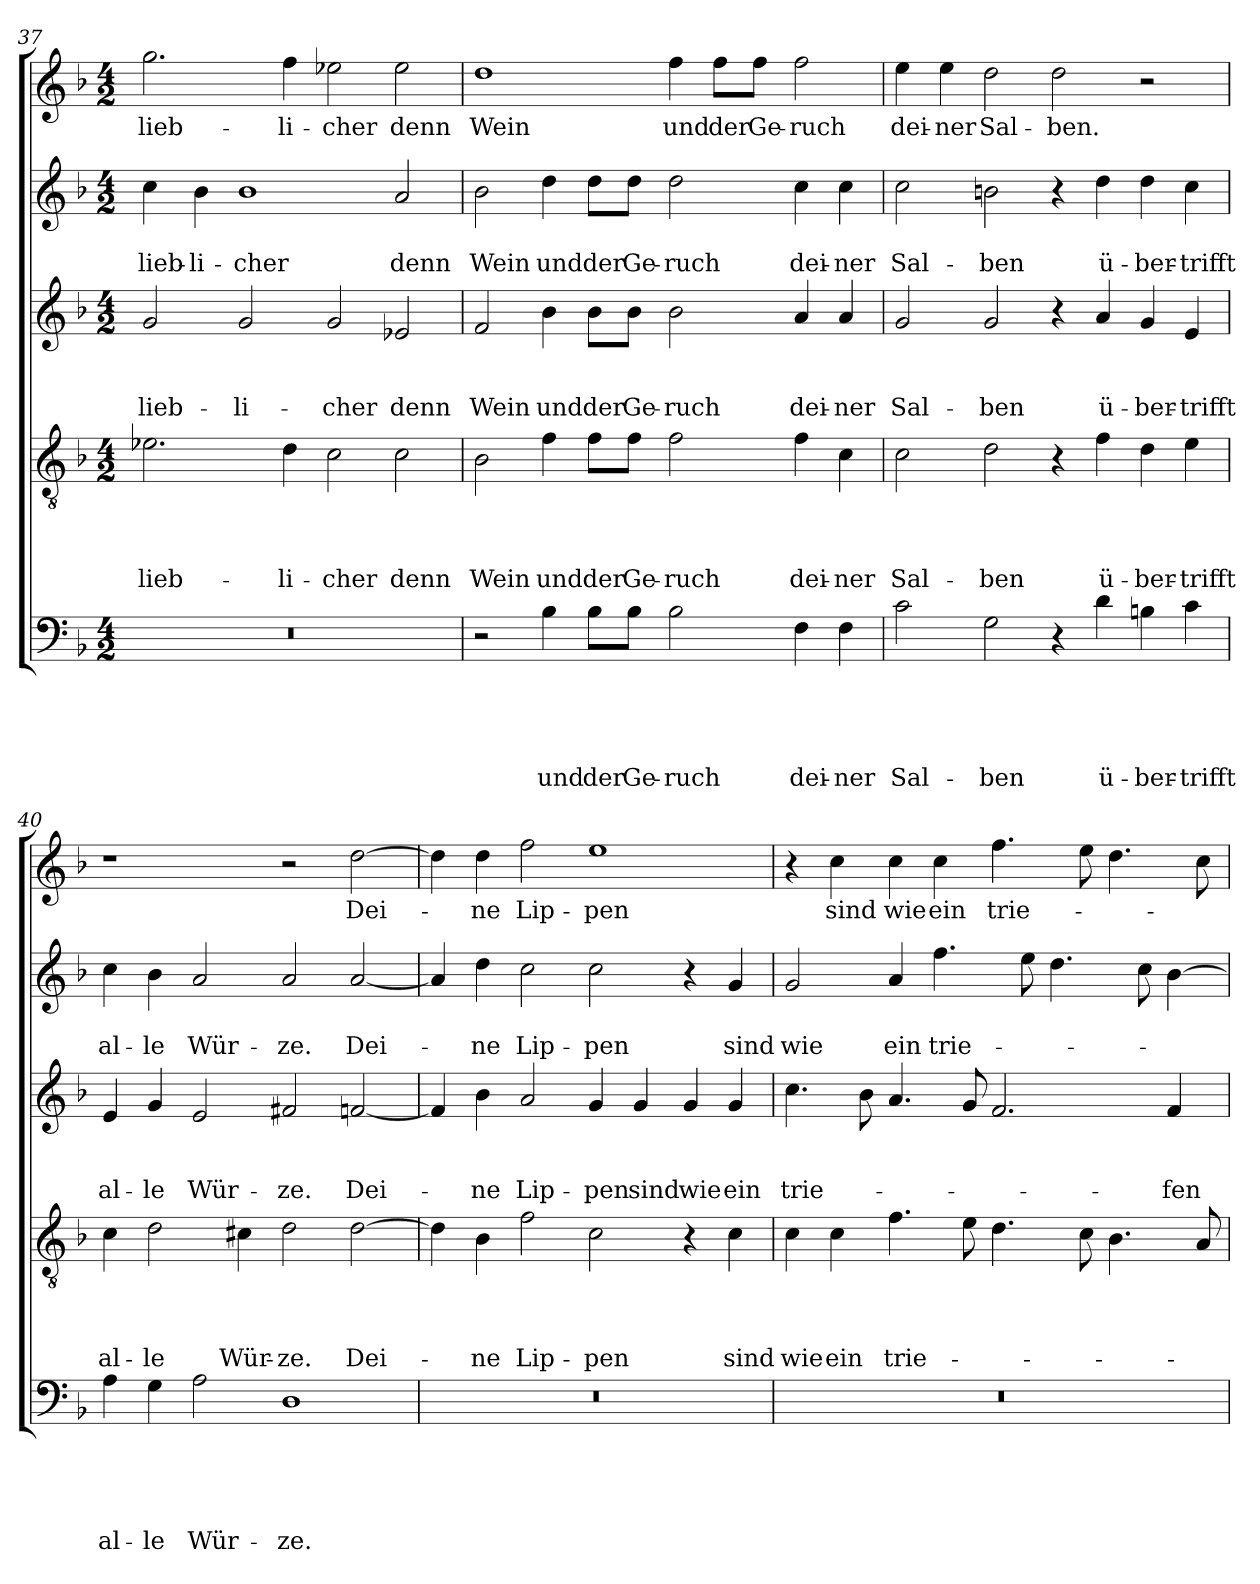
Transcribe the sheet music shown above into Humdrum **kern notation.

**kern	**text	**text	**text	**text	**text	**kern	**text	**text	**text	**text	**kern	**text	**text	**text	**kern	**text	**text	**kern	**text
*part5	*part5	*part5	*part5	*part5	*part5	*part4	*part4	*part4	*part4	*part4	*part3	*part3	*part3	*part3	*part2	*part2	*part2	*part1	*part1
*staff5	*staff5	*staff5	*staff5	*staff5	*staff5	*staff4	*staff4	*staff4	*staff4	*staff4	*staff3	*staff3	*staff3	*staff3	*staff2	*staff2	*staff2	*staff1	*staff1
*clefF4	*	*	*	*	*	*clefGv2	*	*	*	*	*clefG2	*	*	*	*clefG2	*	*	*clefG2	*
*k[b-]	*	*	*	*	*	*k[b-]	*	*	*	*	*k[b-]	*	*	*	*k[b-]	*	*	*k[b-]	*
*F:	*	*	*	*	*	*F:	*	*	*	*	*F:	*	*	*	*F:	*	*	*F:	*
*M4/2	*	*	*	*	*	*M4/2	*	*	*	*	*M4/2	*	*	*	*M4/2	*	*	*M4/2	*
=37	=37	=37	=37	=37	=37	=37	=37	=37	=37	=37	=37	=37	=37	=37	=37	=37	=37	=37	=37
!	!	!	!	!	!	!	!	!	!	!LO:LY:b	!	!	!	!LO:LY:b	!	!	!LO:LY:b	!	!LO:LY:b
0r	.	.	.	.	.	2.e-X\	.	.	.	lieb-	2g/	.	.	lieb-	4cc\	.	lieb-	2.gg\	lieb-
!	!	!	!	!	!	!	!	!	!	!	!	!	!	!	!	!	!LO:LY:b	!	!
.	.	.	.	.	.	.	.	.	.	.	.	.	.	.	4b-\	.	-li-	.	.
!	!	!	!	!	!	!	!	!	!	!	!	!	!	!LO:LY:b	!	!	!LO:LY:b	!	!
.	.	.	.	.	.	.	.	.	.	.	2g/	.	.	-li-	1b-	.	-cher	.	.
!	!	!	!	!	!	!	!	!	!	!LO:LY:b	!	!	!	!	!	!	!	!	!LO:LY:b
.	.	.	.	.	.	4d\	.	.	.	-li-	.	.	.	.	.	.	.	4ff\	-li-
!	!	!	!	!	!	!	!	!	!	!LO:LY:b	!	!	!	!LO:LY:b	!	!	!	!	!LO:LY:b
.	.	.	.	.	.	2c\	.	.	.	-cher	2g/	.	.	-cher	.	.	.	2ee-X\	-cher
!	!	!	!	!	!	!	!	!	!	!LO:LY:b	!	!	!	!LO:LY:b	!	!	!LO:LY:b	!	!LO:LY:b
.	.	.	.	.	.	2c\	.	.	.	denn	2e-X/	.	.	denn	2a/	.	denn	2ee-\	denn
=38	=38	=38	=38	=38	=38	=38	=38	=38	=38	=38	=38	=38	=38	=38	=38	=38	=38	=38	=38
!	!	!	!	!	!	!	!	!	!	!LO:LY:b	!	!	!	!LO:LY:b	!	!	!LO:LY:b	!	!LO:LY:b
2r	.	.	.	.	.	2B-\	.	.	.	Wein	2f/	.	.	Wein	2b-\	.	Wein	1dd	Wein
!	!	!	!	!	!LO:LY:b	!	!	!	!	!LO:LY:b	!	!	!	!LO:LY:b	!	!	!LO:LY:b	!	!
4B-\	.	.	.	.	und	4f\	.	.	.	und	4b-\	.	.	und	4dd\	.	und	.	.
!	!	!	!	!	!LO:LY:b	!	!	!	!	!LO:LY:b	!	!	!	!LO:LY:b	!	!	!LO:LY:b	!	!
8B-\L	.	.	.	.	der	8f\L	.	.	.	der	8b-\L	.	.	der	8dd\L	.	der	.	.
!	!	!	!	!	!LO:LY:b	!	!	!	!	!LO:LY:b	!	!	!	!LO:LY:b	!	!	!LO:LY:b	!	!
8B-\J	.	.	.	.	Ge-	8f\J	.	.	.	Ge-	8b-\J	.	.	Ge-	8dd\J	.	Ge-	.	.
!	!	!	!	!	!LO:LY:b	!	!	!	!	!LO:LY:b	!	!	!	!LO:LY:b	!	!	!LO:LY:b	!	!LO:LY:b
2B-\	.	.	.	.	-ruch	2f\	.	.	.	-ruch	2b-\	.	.	-ruch	2dd\	.	-ruch	4ff\	und
!	!	!	!	!	!	!	!	!	!	!	!	!	!	!	!	!	!	!	!LO:LY:b
.	.	.	.	.	.	.	.	.	.	.	.	.	.	.	.	.	.	8ff\L	der
!	!	!	!	!	!	!	!	!	!	!	!	!	!	!	!	!	!	!	!LO:LY:b
.	.	.	.	.	.	.	.	.	.	.	.	.	.	.	.	.	.	8ff\J	Ge-
!	!	!	!	!	!LO:LY:b	!	!	!	!	!LO:LY:b	!	!	!	!LO:LY:b	!	!	!LO:LY:b	!	!LO:LY:b
4F\	.	.	.	.	dei-	4f\	.	.	.	dei-	4a/	.	.	dei-	4cc\	.	dei-	2ff\	-ruch
!	!	!	!	!	!LO:LY:b	!	!	!	!	!LO:LY:b	!	!	!	!LO:LY:b	!	!	!LO:LY:b	!	!
4F\	.	.	.	.	-ner	4c\	.	.	.	-ner	4a/	.	.	-ner	4cc\	.	-ner	.	.
!!LO:PB:g=z
=39	=39	=39	=39	=39	=39	=39	=39	=39	=39	=39	=39	=39	=39	=39	=39	=39	=39	=39	=39
!	!	!	!	!	!LO:LY:b	!	!	!	!	!LO:LY:b	!	!	!	!LO:LY:b	!	!	!LO:LY:b	!	!LO:LY:b
2c\	.	.	.	.	Sal-	2c\	.	.	.	Sal-	2g/	.	.	Sal-	2cc\	.	Sal-	4ee\	dei-
!	!	!	!	!	!	!	!	!	!	!	!	!	!	!	!	!	!	!	!LO:LY:b
.	.	.	.	.	.	.	.	.	.	.	.	.	.	.	.	.	.	4ee\	-ner
!	!	!	!	!	!LO:LY:b	!	!	!	!	!LO:LY:b	!	!	!	!LO:LY:b	!	!	!LO:LY:b	!	!LO:LY:b
2G\	.	.	.	.	-ben	2d\	.	.	.	-ben	2g/	.	.	-ben	2bn\	.	-ben	2dd\	Sal-
!	!	!	!	!	!	!	!	!	!	!	!	!	!	!	!	!	!	!	!LO:LY:b
4r	.	.	.	.	.	4r	.	.	.	.	4r	.	.	.	4r	.	.	2dd\	-ben.
!	!	!	!	!	!LO:LY:b	!	!	!	!	!LO:LY:b	!	!	!	!LO:LY:b	!	!	!LO:LY:b	!	!
4d\	.	.	.	.	ü-	4f\	.	.	.	ü-	4a/	.	.	ü-	4dd\	.	ü-	.	.
!	!	!	!	!	!LO:LY:b	!	!	!	!	!LO:LY:b	!	!	!	!LO:LY:b	!	!	!LO:LY:b	!	!
4Bn\	.	.	.	.	-ber-	4d\	.	.	.	-ber-	4g/	.	.	-ber-	4dd\	.	-ber-	2r	.
!	!	!	!	!	!LO:LY:b	!	!	!	!	!LO:LY:b	!	!	!	!LO:LY:b	!	!	!LO:LY:b	!	!
4c\	.	.	.	.	-trifft	4e\	.	.	.	-trifft	4e/	.	.	-trifft	4cc\	.	-trifft	.	.
=40	=40	=40	=40	=40	=40	=40	=40	=40	=40	=40	=40	=40	=40	=40	=40	=40	=40	=40	=40
!	!	!	!	!	!LO:LY:b	!	!	!	!	!LO:LY:b	!	!	!	!LO:LY:b	!	!	!LO:LY:b	!	!
4A\	.	.	.	.	al-	4c\	.	.	.	al-	4e/	.	.	al-	4cc\	.	al-	1r	.
!	!	!	!	!	!LO:LY:b	!	!	!	!	!LO:LY:b	!	!	!	!LO:LY:b	!	!	!LO:LY:b	!	!
4G\	.	.	.	.	-le	2d\	.	.	.	-le	4g/	.	.	-le	4b-\	.	-le	.	.
!	!	!	!	!	!LO:LY:b	!	!	!	!	!	!	!	!	!LO:LY:b	!	!	!LO:LY:b	!	!
2A\	.	.	.	.	Wür-	.	.	.	.	.	2e/	.	.	Wür-	2a/	.	Wür-	.	.
!	!	!	!	!	!	!	!	!	!	!LO:LY:b	!	!	!	!	!	!	!	!	!
.	.	.	.	.	.	4c#X\	.	.	.	Wür-	.	.	.	.	.	.	.	.	.
!	!	!	!	!	!LO:LY:b	!	!	!	!	!LO:LY:b	!	!	!	!LO:LY:b	!	!	!LO:LY:b	!	!
1D	.	.	.	.	-ze.	2d\	.	.	.	-ze.	2f#X/	.	.	-ze.	2a/	.	-ze.	2r	.
!	!	!	!	!	!	!	!	!	!	!LO:LY:b	!	!	!	!LO:LY:b	!	!	!LO:LY:b	!	!LO:LY:b
.	.	.	.	.	.	[2d\	.	.	.	Dei-	[2fn/	.	.	Dei-	[2a/	.	Dei-	[2dd\	Dei-
=41	=41	=41	=41	=41	=41	=41	=41	=41	=41	=41	=41	=41	=41	=41	=41	=41	=41	=41	=41
0r	.	.	.	.	.	4d\]	.	.	.	.	4f/]	.	.	.	4a/]	.	.	4dd\]	.
!	!	!	!	!	!	!	!	!	!	!LO:LY:b	!	!	!	!LO:LY:b	!	!	!LO:LY:b	!	!LO:LY:b
.	.	.	.	.	.	4B-\	.	.	.	-ne	4b-\	.	.	-ne	4dd\	.	-ne	4dd\	-ne
!	!	!	!	!	!	!	!	!	!	!LO:LY:b	!	!	!	!LO:LY:b	!	!	!LO:LY:b	!	!LO:LY:b
.	.	.	.	.	.	2f\	.	.	.	Lip-	2a/	.	.	Lip-	2cc\	.	Lip-	2ff\	Lip-
!	!	!	!	!	!	!	!	!	!	!LO:LY:b	!	!	!	!LO:LY:b	!	!	!LO:LY:b	!	!LO:LY:b
.	.	.	.	.	.	2c\	.	.	.	-pen	4g/	.	.	-pen	2cc\	.	-pen	1ee	-pen
!	!	!	!	!	!	!	!	!	!	!	!	!	!	!LO:LY:b	!	!	!	!	!
.	.	.	.	.	.	.	.	.	.	.	4g/	.	.	sind	.	.	.	.	.
!	!	!	!	!	!	!	!	!	!	!	!	!	!	!LO:LY:b	!	!	!	!	!
.	.	.	.	.	.	4r	.	.	.	.	4g/	.	.	wie	4r	.	.	.	.
!	!	!	!	!	!	!	!	!	!	!LO:LY:b	!	!	!	!LO:LY:b	!	!	!LO:LY:b	!	!
.	.	.	.	.	.	4c\	.	.	.	sind	4g/	.	.	ein	4g/	.	sind	.	.
!!LO:LB:g=z
=42	=42	=42	=42	=42	=42	=42	=42	=42	=42	=42	=42	=42	=42	=42	=42	=42	=42	=42	=42
!	!	!	!	!	!	!	!	!	!	!LO:LY:b	!	!	!	!LO:LY:b	!	!	!LO:LY:b	!	!
0r	.	.	.	.	.	4c\	.	.	.	wie	4.cc\	.	.	trie-	2g/	.	wie	4r	.
!	!	!	!	!	!	!	!	!	!	!LO:LY:b	!	!	!	!	!	!	!	!	!LO:LY:b
.	.	.	.	.	.	4c\	.	.	.	ein	.	.	.	.	.	.	.	4cc\	sind
.	.	.	.	.	.	.	.	.	.	.	8b-\	.	.	.	.	.	.	.	.
!	!	!	!	!	!	!	!	!	!	!LO:LY:b	!	!	!	!	!	!	!LO:LY:b	!	!LO:LY:b
.	.	.	.	.	.	4.f\	.	.	.	trie-	4.a/	.	.	.	4a/	.	ein	4cc\	wie
!	!	!	!	!	!	!	!	!	!	!	!	!	!	!	!	!	!LO:LY:b	!	!LO:LY:b
.	.	.	.	.	.	.	.	.	.	.	.	.	.	.	4.ff\	.	trie-	4cc\	ein
.	.	.	.	.	.	8e\	.	.	.	.	8g/	.	.	.	.	.	.	.	.
!	!	!	!	!	!	!	!	!	!	!	!	!	!	!	!	!	!	!	!LO:LY:b
.	.	.	.	.	.	4.d\	.	.	.	.	2.f/	.	.	.	.	.	.	4.ff\	trie-
.	.	.	.	.	.	.	.	.	.	.	.	.	.	.	8ee\	.	.	.	.
.	.	.	.	.	.	.	.	.	.	.	.	.	.	.	4.dd\	.	.	.	.
.	.	.	.	.	.	8c\	.	.	.	.	.	.	.	.	.	.	.	8ee\	.
.	.	.	.	.	.	4.B-\	.	.	.	.	.	.	.	.	.	.	.	4.dd\	.
.	.	.	.	.	.	.	.	.	.	.	.	.	.	.	8cc\	.	.	.	.
!	!	!	!	!	!	!	!	!	!	!	!	!	!	!LO:LY:b	!	!	!	!	!
.	.	.	.	.	.	.	.	.	.	.	4f/	.	.	-fen-	[4b-\	.	.	.	.
.	.	.	.	.	.	8A/	.	.	.	.	.	.	.	.	.	.	.	8cc\	.
=	=	=	=	=	=	=	=	=	=	=	=	=	=	=	=	=	=	=	=
*-	*-	*-	*-	*-	*-	*-	*-	*-	*-	*-	*-	*-	*-	*-	*-	*-	*-	*-	*-
